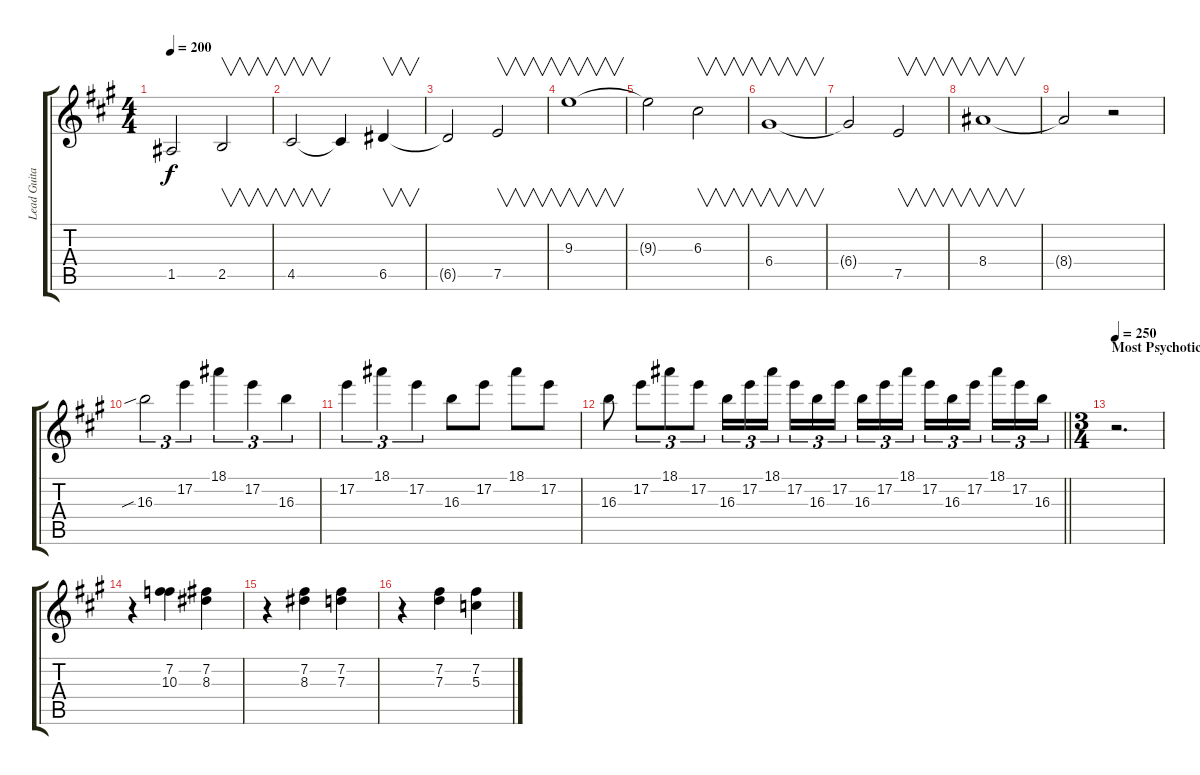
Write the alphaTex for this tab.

\track ("Lead Guitar 1" "Lead Guita") {instrument distortionguitar}
\staff {score tabs}
\tuning (E4 B3 G3 D3 A2 D2) {hide}
\ts (4 4)
\tempo 200
\clef g2
\ks a
1.5{t}.2{dy f} 2.5.2{v} |
4.5.2{v} 4.5{t}.4 6.5.4{v} |
6.5{t}.2 7.5.2{v} |
9.3.1{v} |
9.3{t}.2 6.3.2{v} |
6.4.1{v} |
6.4{t}.2 7.5.2{v} |
8.4.1{v} |
8.4{t}.2 r.2 |
16.3{sib}.2{tu (3 2) balance 9 instrument distortionguitar} 17.2.4{tu (3 2)} 18.1.4{tu (3 2)} 17.2.4{tu (3 2)} 16.3.4{tu (3 2)} |
17.2.4{tu (3 2)} 18.1.4{tu (3 2)} 17.2.4{tu (3 2)} 16.3.8 17.2.8 18.1.8 17.2.8 |
\barLineRight lightlight
16.3.8 17.2.8{tu (3 2)} 18.1.8{tu (3 2)} 17.2.8{tu (3 2)} 16.3.16{tu (3 2)} 17.2.16{tu (3 2)} 18.1.16{tu (3 2)} 17.2.16{tu (3 2)} 16.3.16{tu (3 2)} 17.2.16{tu (3 2) beam splitsecondary} 16.3.16{tu (3 2)} 17.2.16{tu (3 2)} 18.1.16{tu (3 2)} 17.2.16{tu (3 2)} 16.3.16{tu (3 2)} 17.2.16{tu (3 2) beam splitsecondary} 18.1.16{tu (3 2)} 17.2.16{tu (3 2)} 16.3.16{tu (3 2)} |
\ts (3 4)
\section ("" "Most Psychotic Breakdown Ever")
\tempo 250
\ks f#minor
r.2{d} |
r.4 (7.2 10.3).4{balance 5} (7.2 8.3).4 |
r.4 (7.2 8.3).4 (7.2 7.3).4 |
r.4 (7.2 7.3).4 (7.2 5.3).4
